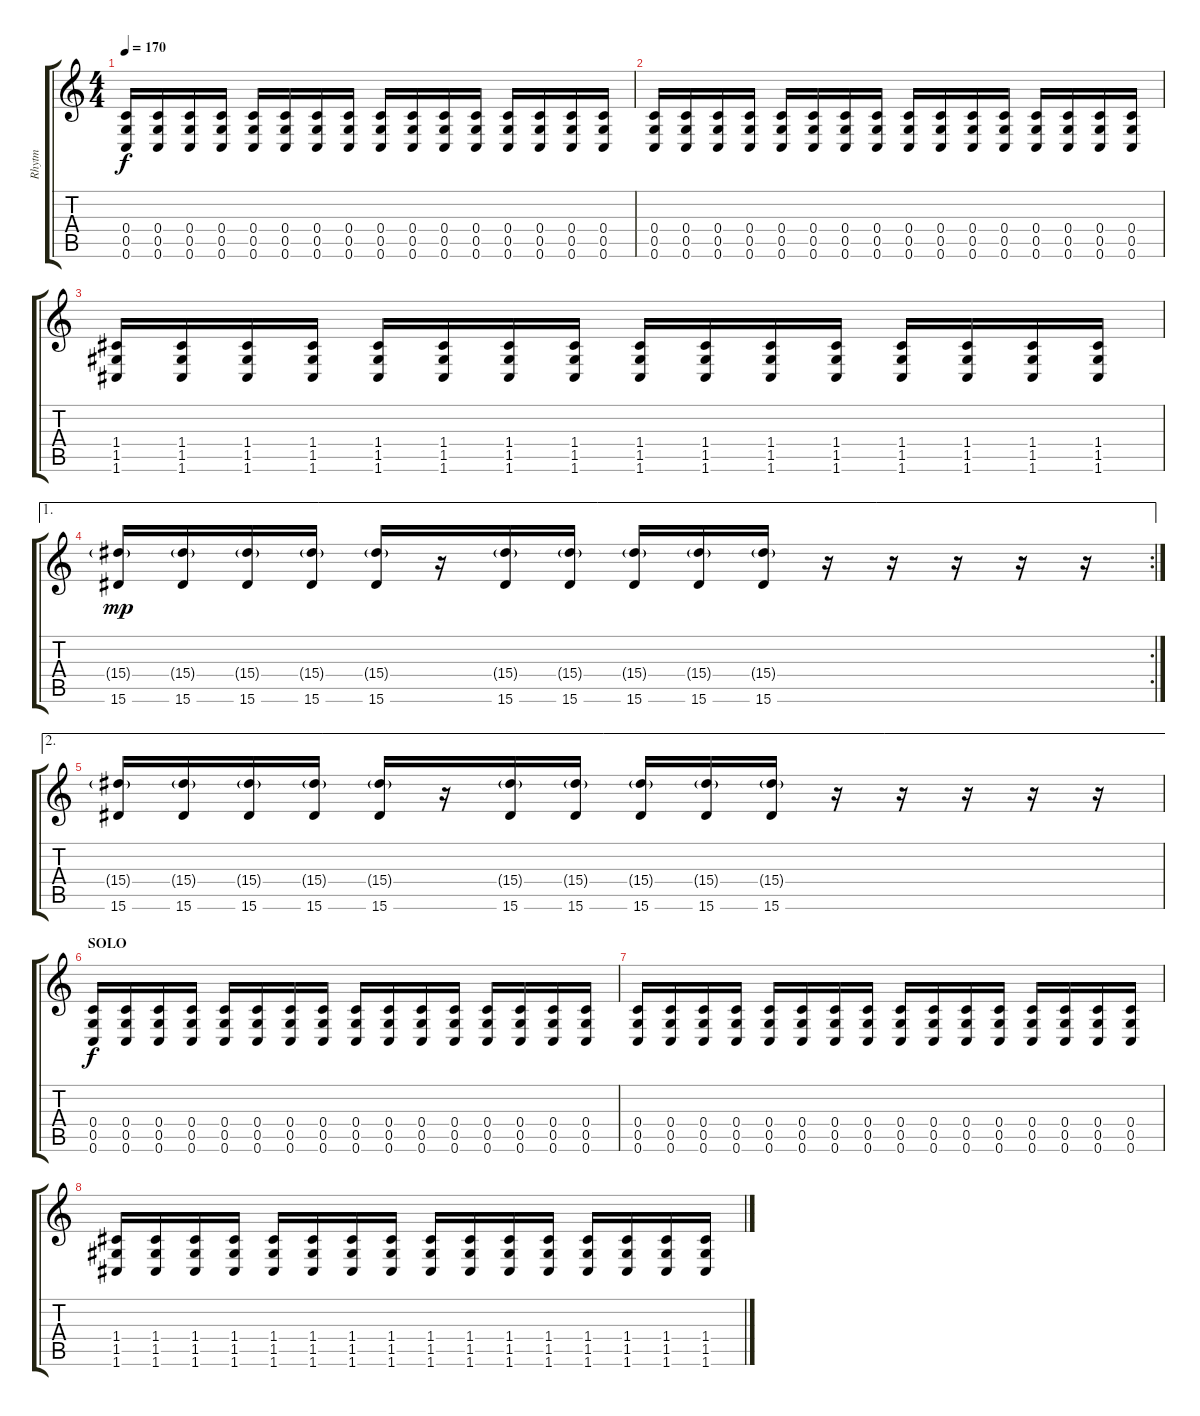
\track ("Rhytm" "Rhytm") {instrument distortionguitar}
\staff {score tabs}
\tuning (D4 A3 F3 C3 G2 C2) {hide}
\ts (4 4)
\tempo 170
\clef g2
\ks c
(0.4 0.5 0.6).16{dy f} (0.4 0.5 0.6).16 (0.4 0.5 0.6).16 (0.4 0.5 0.6).16 (0.4 0.5 0.6).16 (0.4 0.5 0.6).16 (0.4 0.5 0.6).16 (0.4 0.5 0.6).16 (0.4 0.5 0.6).16 (0.4 0.5 0.6).16 (0.4 0.5 0.6).16 (0.4 0.5 0.6).16 (0.4 0.5 0.6).16 (0.4 0.5 0.6).16 (0.4 0.5 0.6).16 (0.4 0.5 0.6).16 |
(0.4 0.5 0.6).16 (0.4 0.5 0.6).16 (0.4 0.5 0.6).16 (0.4 0.5 0.6).16 (0.4 0.5 0.6).16 (0.4 0.5 0.6).16 (0.4 0.5 0.6).16 (0.4 0.5 0.6).16 (0.4 0.5 0.6).16 (0.4 0.5 0.6).16 (0.4 0.5 0.6).16 (0.4 0.5 0.6).16 (0.4 0.5 0.6).16 (0.4 0.5 0.6).16 (0.4 0.5 0.6).16 (0.4 0.5 0.6).16 |
(1.4 1.5 1.6).16 (1.4 1.5 1.6).16 (1.4 1.5 1.6).16 (1.4 1.5 1.6).16 (1.4 1.5 1.6).16 (1.4 1.5 1.6).16 (1.4 1.5 1.6).16 (1.4 1.5 1.6).16 (1.4 1.5 1.6).16 (1.4 1.5 1.6).16 (1.4 1.5 1.6).16 (1.4 1.5 1.6).16 (1.4 1.5 1.6).16 (1.4 1.5 1.6).16 (1.4 1.5 1.6).16 (1.4 1.5 1.6).16 |
\ae 1
\rc 2
(15.4{g} 15.6).16{dy mp} (15.4{g} 15.6).16 (15.4{g} 15.6).16 (15.4{g} 15.6).16 (15.4{g} 15.6).16 r.16 (15.4{g} 15.6).16 (15.4{g} 15.6).16 (15.4{g} 15.6).16 (15.4{g} 15.6).16 (15.4{g} 15.6).16 r.16 r.16 r.16 r.16 r.16 |
\ae 2
(15.4{g} 15.6).16 (15.4{g} 15.6).16 (15.4{g} 15.6).16 (15.4{g} 15.6).16 (15.4{g} 15.6).16 r.16 (15.4{g} 15.6).16 (15.4{g} 15.6).16 (15.4{g} 15.6).16 (15.4{g} 15.6).16 (15.4{g} 15.6).16 r.16 r.16 r.16 r.16 r.16 |
\section ("" "SOLO")
(0.4 0.5 0.6).16{dy f} (0.4 0.5 0.6).16 (0.4 0.5 0.6).16 (0.4 0.5 0.6).16 (0.4 0.5 0.6).16 (0.4 0.5 0.6).16 (0.4 0.5 0.6).16 (0.4 0.5 0.6).16 (0.4 0.5 0.6).16 (0.4 0.5 0.6).16 (0.4 0.5 0.6).16 (0.4 0.5 0.6).16 (0.4 0.5 0.6).16 (0.4 0.5 0.6).16 (0.4 0.5 0.6).16 (0.4 0.5 0.6).16 |
(0.4 0.5 0.6).16 (0.4 0.5 0.6).16 (0.4 0.5 0.6).16 (0.4 0.5 0.6).16 (0.4 0.5 0.6).16 (0.4 0.5 0.6).16 (0.4 0.5 0.6).16 (0.4 0.5 0.6).16 (0.4 0.5 0.6).16 (0.4 0.5 0.6).16 (0.4 0.5 0.6).16 (0.4 0.5 0.6).16 (0.4 0.5 0.6).16 (0.4 0.5 0.6).16 (0.4 0.5 0.6).16 (0.4 0.5 0.6).16 |
(1.4 1.5 1.6).16 (1.4 1.5 1.6).16 (1.4 1.5 1.6).16 (1.4 1.5 1.6).16 (1.4 1.5 1.6).16 (1.4 1.5 1.6).16 (1.4 1.5 1.6).16 (1.4 1.5 1.6).16 (1.4 1.5 1.6).16 (1.4 1.5 1.6).16 (1.4 1.5 1.6).16 (1.4 1.5 1.6).16 (1.4 1.5 1.6).16 (1.4 1.5 1.6).16 (1.4 1.5 1.6).16 (1.4 1.5 1.6).16
